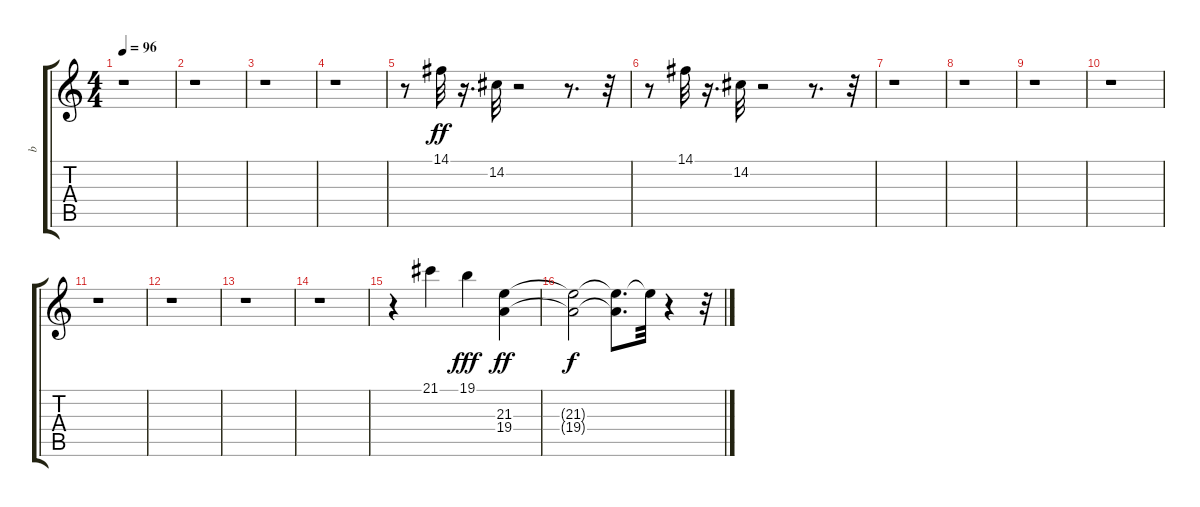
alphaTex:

\track ("b" "b") {instrument rockorgan}
\staff {score tabs}
\tuning (E4 B3 G3 D3 A2 E2) {hide}
\ts (4 4)
\tempo 96
\clef g2
\ks c
r.1{dy ff} |
r.1 |
r.1 |
r.1 |
r.8 14.1.32 r.16{d} 14.2.32 r.2 r.8{d} r.32 |
r.8 14.1.32 r.16{d} 14.2.32 r.2 r.8{d} r.32 |
r.1 |
r.1 |
r.1 |
r.1 |
r.1 |
r.1 |
r.1 |
r.1 |
r.4 21.1.4 19.1.4{dy fff} (21.3 19.4).4{dy ff} |
(21.3{t} 19.4{t}).2{dy f} (21.3{t} 19.4{t}).8{d} 21.3{t}.32 r.4 r.32
